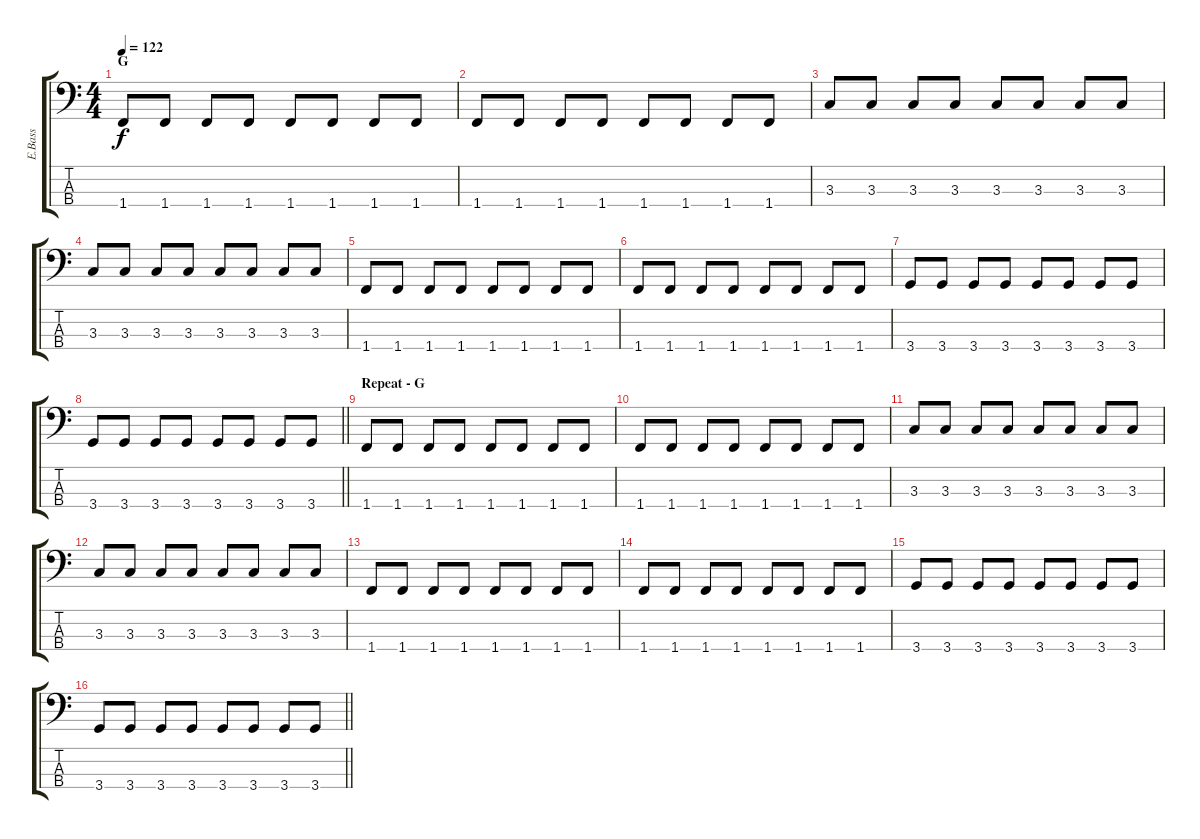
\track ("E.Bass" "E.Bass") {instrument electricbassfinger}
\staff {score tabs}
\tuning (G2 D2 A1 E1) {hide}
\ts (4 4)
\section ("" "G")
\tempo 122
\clef f4
\ks c
1.4.8{dy f} 1.4.8 1.4.8 1.4.8 1.4.8 1.4.8 1.4.8 1.4.8 |
1.4.8 1.4.8 1.4.8 1.4.8 1.4.8 1.4.8 1.4.8 1.4.8 |
3.3.8 3.3.8 3.3.8 3.3.8 3.3.8 3.3.8 3.3.8 3.3.8 |
3.3.8 3.3.8 3.3.8 3.3.8 3.3.8 3.3.8 3.3.8 3.3.8 |
1.4.8 1.4.8 1.4.8 1.4.8 1.4.8 1.4.8 1.4.8 1.4.8 |
1.4.8 1.4.8 1.4.8 1.4.8 1.4.8 1.4.8 1.4.8 1.4.8 |
3.4.8 3.4.8 3.4.8 3.4.8 3.4.8 3.4.8 3.4.8 3.4.8 |
\barLineRight lightlight
3.4.8 3.4.8 3.4.8 3.4.8 3.4.8 3.4.8 3.4.8 3.4.8 |
\section ("" "Repeat - G")
1.4.8 1.4.8 1.4.8 1.4.8 1.4.8 1.4.8 1.4.8 1.4.8 |
1.4.8 1.4.8 1.4.8 1.4.8 1.4.8 1.4.8 1.4.8 1.4.8 |
3.3.8 3.3.8 3.3.8 3.3.8 3.3.8 3.3.8 3.3.8 3.3.8 |
3.3.8 3.3.8 3.3.8 3.3.8 3.3.8 3.3.8 3.3.8 3.3.8 |
1.4.8 1.4.8 1.4.8 1.4.8 1.4.8 1.4.8 1.4.8 1.4.8 |
1.4.8 1.4.8 1.4.8 1.4.8 1.4.8 1.4.8 1.4.8 1.4.8 |
3.4.8 3.4.8 3.4.8 3.4.8 3.4.8 3.4.8 3.4.8 3.4.8 |
\barLineRight lightlight
3.4.8 3.4.8 3.4.8 3.4.8 3.4.8 3.4.8 3.4.8 3.4.8
